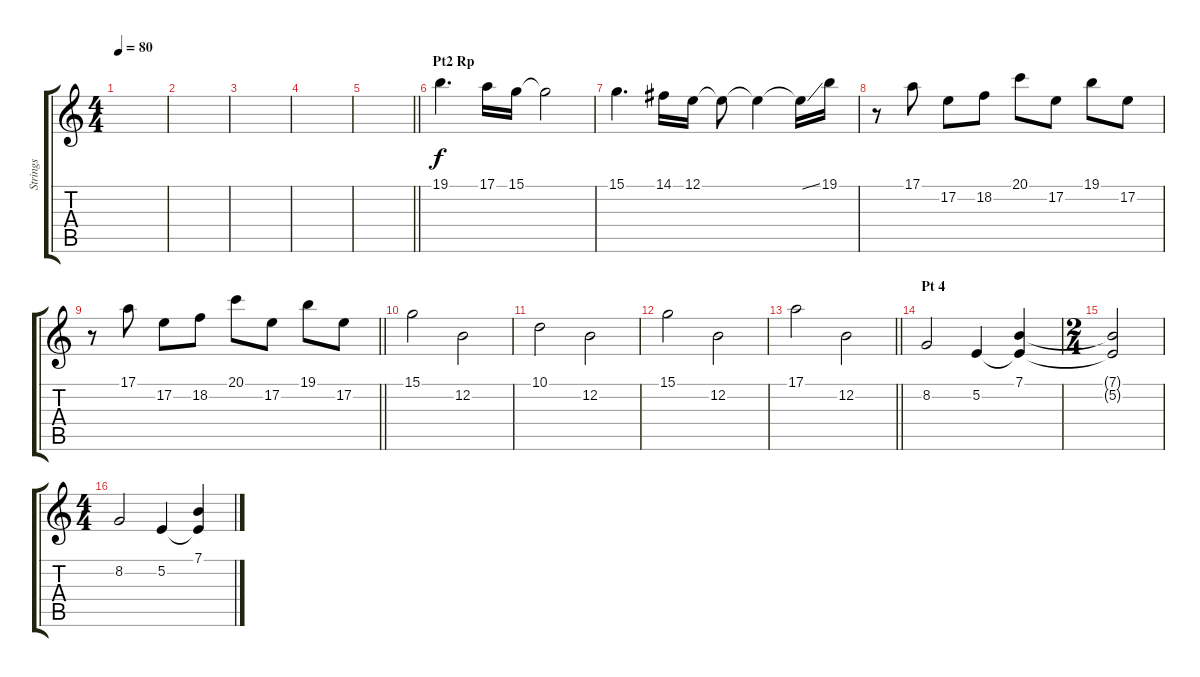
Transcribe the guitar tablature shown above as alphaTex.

\track ("Strings" "Strings") {instrument stringensemble1}
\staff {score tabs}
\tuning (E4 B3 G3 D3 A2 E2) {hide}
\ts (4 4)
\tempo 80
\clef g2
\ks c
|
|
|
|
\barLineRight lightlight
|
\section ("" "Pt2 Rp")
19.1.4{d} 17.1.16 15.1.16 15.1{t}.2 |
15.1.4{d} 14.1.16 12.1.16 12.1{t}.8 12.1{t}.4 12.1{ss t}.16 19.1.16 |
r.8 17.1.8 17.2.8 18.2.8 20.1.8 17.2.8 19.1.8 17.2.8 |
\barLineRight lightlight
r.8 17.1.8 17.2.8 18.2.8 20.1.8 17.2.8 19.1.8 17.2.8 |
15.1.2 12.2.2 |
10.1.2 12.2.2 |
15.1.2 12.2.2 |
\barLineRight lightlight
17.1.2 12.2.2 |
\section ("" "Pt 4")
8.2.2 5.2.4 (7.1 5.2{t}).4 |
\ts (2 4)
(7.1{t} 5.2{t}).2 |
\ts (4 4)
8.2.2 5.2.4 (7.1 5.2{t}).4
